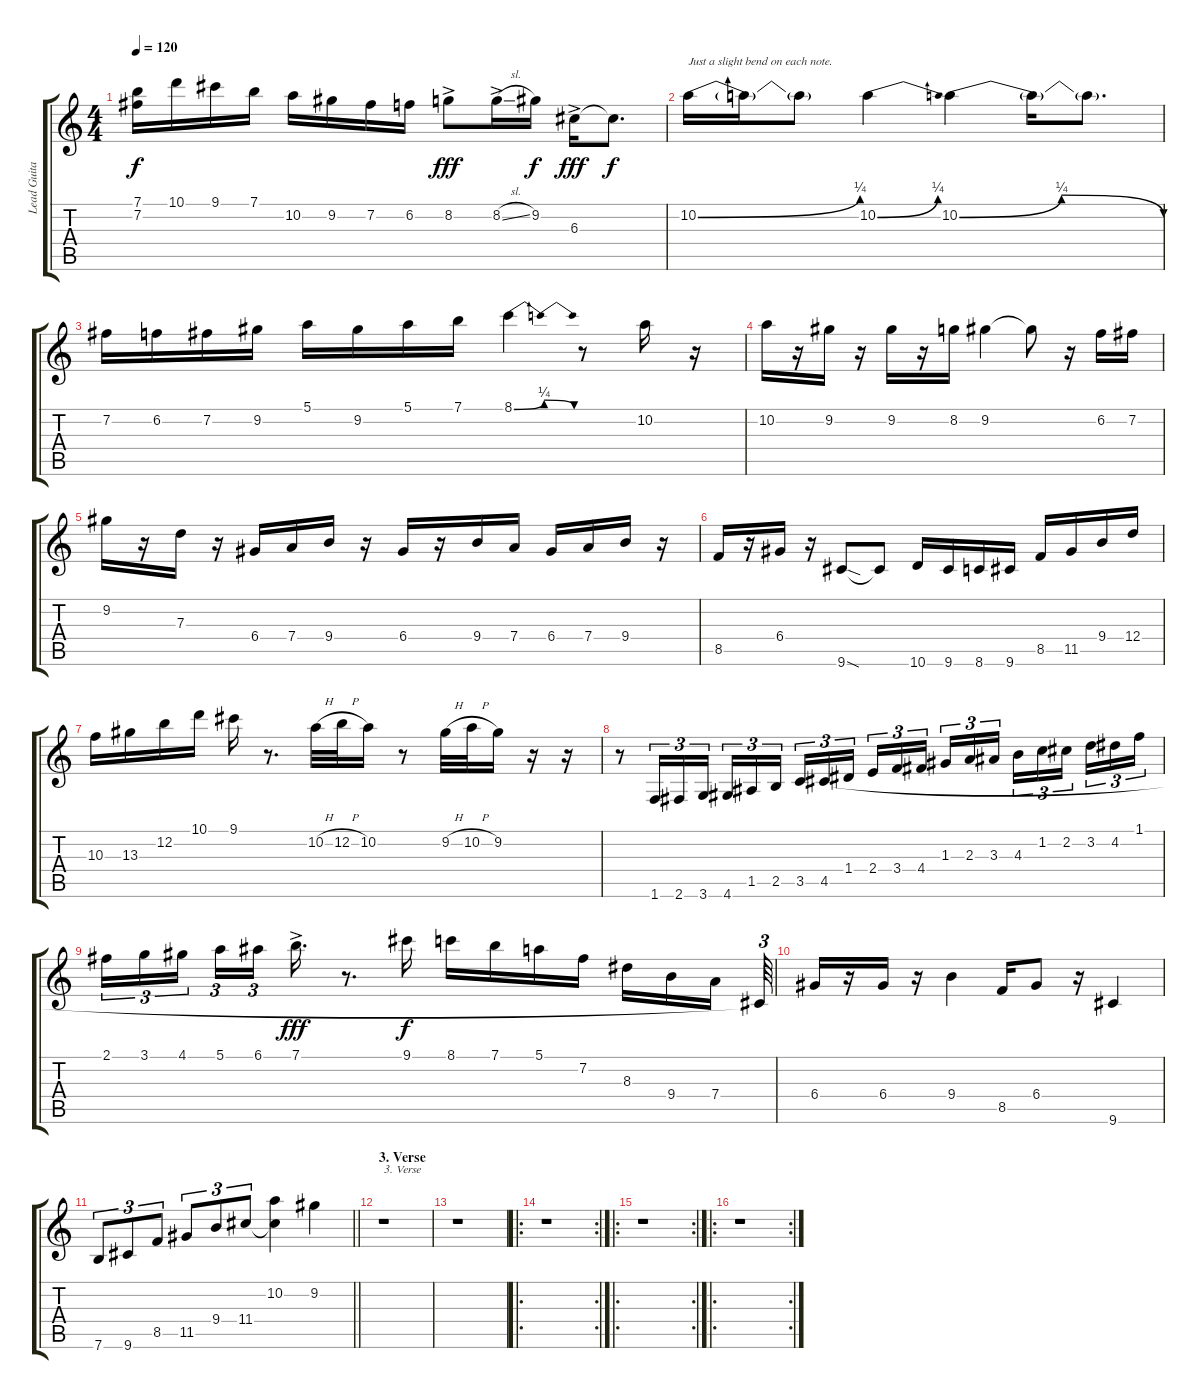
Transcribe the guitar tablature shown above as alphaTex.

\track ("Lead Guitar" "Lead Guita") {instrument acousticguitarsteel}
\staff {score tabs}
\tuning (E4 B3 G3 D3 A2 E2) {hide}
\ts (4 4)
\tempo 120
\clef g2
\ks c
(7.1 7.2{t}).16{dy f} 10.1.16 9.1.16 7.1.16 10.2.16 9.2.16 7.2.16 6.2.16 8.2{ac}.8{dy fff} 8.2{sl ac}.16 9.2.16{dy f} 6.3{ac}.16{dy fff} 6.3{t}.8{d dy f} |
10.2{be (bend 0 0 60 1)}.16{txt "Just a slight bend on each note."} 10.2{t}.16 10.2{t}.8 10.2{be (bend 0 0 60 1)}.4 10.2{be (bendrelease 0 0 30 1 30 1 60 0)}.4 10.2{t}.16 10.2{t}.8{d} |
7.2.16 6.2.16 7.2.16 9.2.16 5.1.16 9.2.16 5.1.16 7.1.16 8.1{be (bendrelease 0 0 30 1 30 1 60 0)}.4 r.8 10.2.16 r.16 |
10.2.16 r.16 9.2.16 r.16 9.2.16 r.16 8.2.16 9.2.4 9.2{t}.8 r.16 6.2.16 7.2.16 |
9.2.16 r.16 7.3.16 r.16 6.4.16 7.4.16 9.4.16 r.16 6.4.16 r.16 9.4.16 7.4.16 6.4.16 7.4.16 9.4.16 r.16 |
8.5.16 r.16 6.4.16 r.16 9.6{sod}.8 9.6{t}.8 10.6.16 9.6.16 8.6.16 9.6.16 8.5.16 11.5.16 9.4.16 12.4.16 |
10.3.16 13.3.16 12.2.16 10.1.16 9.1.16 r.8{d} 10.2{h}.32 12.2{h}.32 10.2.16 r.8 9.2{h}.32 10.2{h}.32 9.2.16 r.16 r.16 |
r.8 1.6.16{tu (3 2)} 2.6.16{tu (3 2)} 3.6.16{tu (3 2)} 4.6.16{tu (3 2)} 1.5.16{tu (3 2)} 2.5.16{tu (3 2) beam splitsecondary} 3.5.16{tu (3 2)} 4.5.16{tu (3 2)} 1.4.16{tu (3 2)} 2.4.16{tu (3 2)} 3.4.16{tu (3 2)} 4.4.16{tu (3 2) beam splitsecondary} 1.3.16{tu (3 2)} 2.3.16{tu (3 2)} 3.3.16{tu (3 2)} 4.3.16{tu (3 2)} 1.2.16{tu (3 2)} 2.2.16{tu (3 2) beam splitsecondary} 3.2.16{tu (3 2)} 4.2.16{tu (3 2)} 1.1.16{tu (3 2)} |
2.1.16{tu (3 2)} 3.1.16{tu (3 2)} 4.1.16{tu (3 2) beam splitsecondary} 5.1.16{tu (3 2)} 6.1.16{tu (3 2) beam splitsecondary} 7.1{ac}.16{d dy fff} r.8{d} 9.1.16{dy f} 8.1.16 7.1.16 5.1.16 7.2.16 8.3.16 9.4.16 7.4.16{beam splitsecondary} 4.5{t}.64{tu (3 2)} |
6.4.16 r.16 6.4.16 r.16 9.4.4 8.5.16 6.4.8 r.16 9.6.4 |
\barLineRight lightlight
7.6.8{tu (3 2)} 9.6.8{tu (3 2)} 8.5.8{tu (3 2)} 11.5.8{tu (3 2)} 9.4.8{tu (3 2)} 11.4.8{tu (3 2)} (10.2 11.4{t}).4 9.2.4 |
\section ("" "3. Verse")
r.1{txt "3. Verse"} |
r.1 |
\ro
\rc 2
r.1 |
\ro
\rc 2
r.1 |
\ro
\rc 2
r.1
